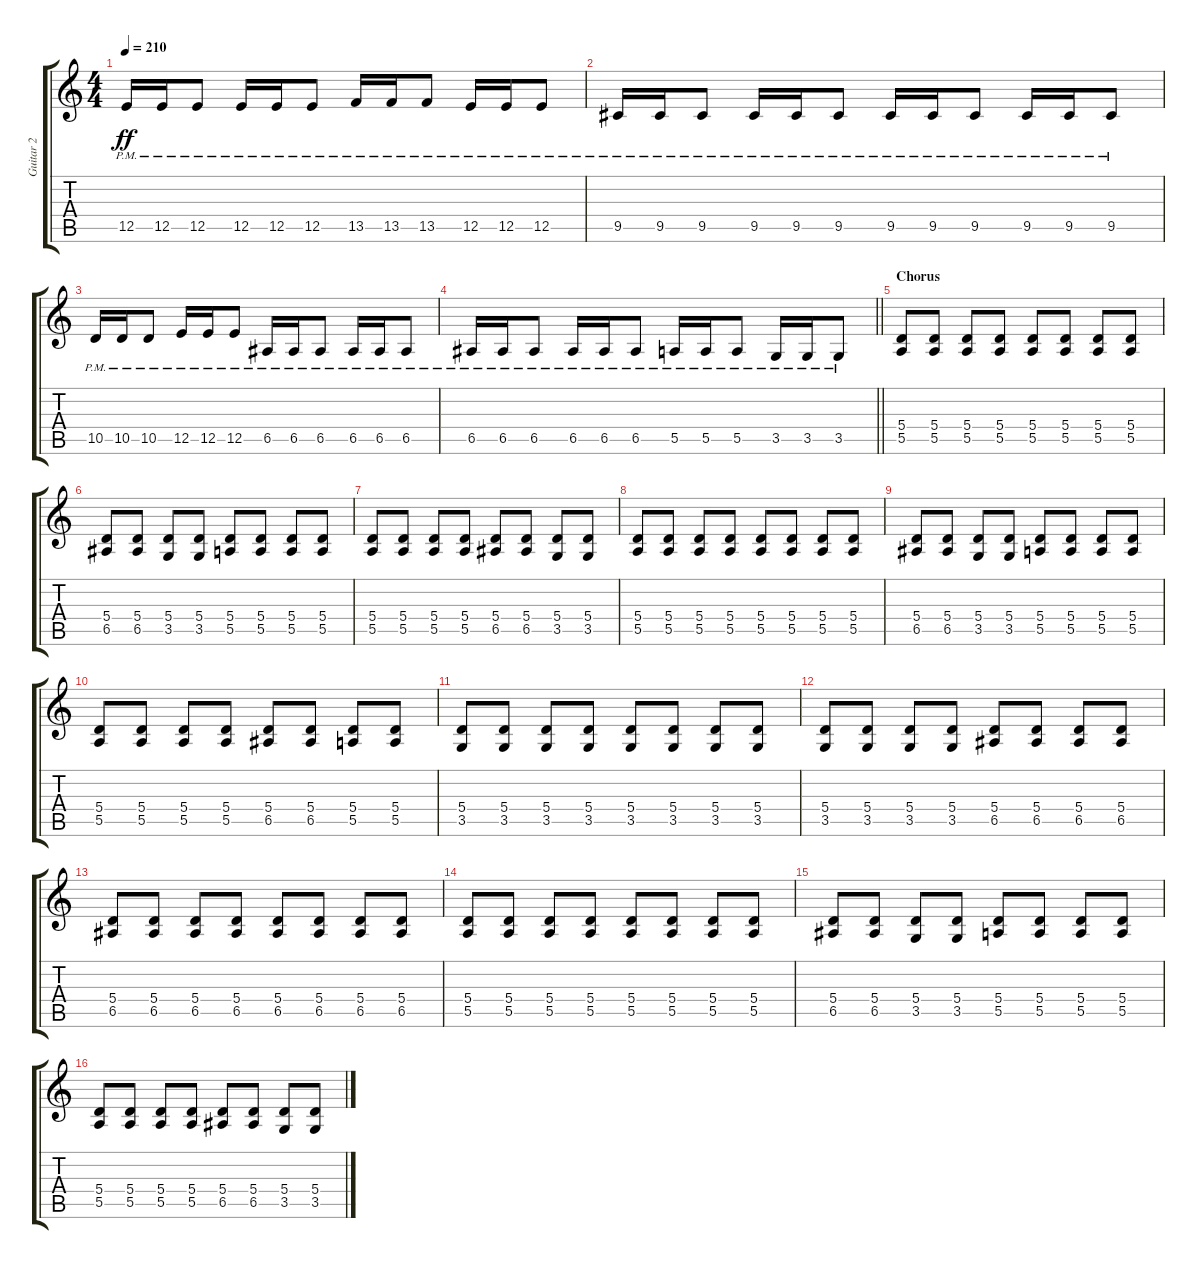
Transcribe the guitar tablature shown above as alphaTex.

\track ("Guitar 2" "Guitar 2") {instrument distortionguitar}
\staff {score tabs}
\tuning (B3 Gb3 D3 A2 E2 B1) {hide}
\ts (4 4)
\tempo 210
\clef g2
\ks c
12.5{pm}.16{dy ff} 12.5{pm}.16 12.5{pm}.8 12.5{pm}.16 12.5{pm}.16 12.5{pm}.8 13.5{pm}.16 13.5{pm}.16 13.5{pm}.8 12.5{pm}.16 12.5{pm}.16 12.5{pm}.8 |
9.5{pm}.16 9.5{pm}.16 9.5{pm}.8 9.5{pm}.16 9.5{pm}.16 9.5{pm}.8 9.5{pm}.16 9.5{pm}.16 9.5{pm}.8 9.5{pm}.16 9.5{pm}.16 9.5{pm}.8 |
10.5{pm}.16 10.5{pm}.16 10.5{pm}.8 12.5{pm}.16 12.5{pm}.16 12.5{pm}.8 6.5{pm}.16 6.5{pm}.16 6.5{pm}.8 6.5{pm}.16 6.5{pm}.16 6.5{pm}.8 |
\barLineRight lightlight
6.5{pm}.16 6.5{pm}.16 6.5{pm}.8 6.5{pm}.16 6.5{pm}.16 6.5{pm}.8 5.5{pm}.16 5.5{pm}.16 5.5{pm}.8 3.5{pm}.16 3.5{pm}.16 3.5{pm}.8 |
\section ("" "Chorus")
(5.4 5.5).8 (5.4 5.5).8 (5.4 5.5).8 (5.4 5.5).8 (5.4 5.5).8 (5.4 5.5).8 (5.4 5.5).8 (5.4 5.5).8 |
(5.4 6.5).8 (5.4 6.5).8 (5.4 3.5).8 (5.4 3.5).8 (5.4 5.5).8 (5.4 5.5).8 (5.4 5.5).8 (5.4 5.5).8 |
(5.4 5.5).8 (5.4 5.5).8 (5.4 5.5).8 (5.4 5.5).8 (5.4 6.5).8 (5.4 6.5).8 (5.4 3.5).8 (5.4 3.5).8 |
(5.4 5.5).8 (5.4 5.5).8 (5.4 5.5).8 (5.4 5.5).8 (5.4 5.5).8 (5.4 5.5).8 (5.4 5.5).8 (5.4 5.5).8 |
(5.4 6.5).8 (5.4 6.5).8 (5.4 3.5).8 (5.4 3.5).8 (5.4 5.5).8 (5.4 5.5).8 (5.4 5.5).8 (5.4 5.5).8 |
(5.4 5.5).8 (5.4 5.5).8 (5.4 5.5).8 (5.4 5.5).8 (5.4 6.5).8 (5.4 6.5).8 (5.4 5.5).8 (5.4 5.5).8 |
(5.4 3.5).8 (5.4 3.5).8 (5.4 3.5).8 (5.4 3.5).8 (5.4 3.5).8 (5.4 3.5).8 (5.4 3.5).8 (5.4 3.5).8 |
(5.4 3.5).8 (5.4 3.5).8 (5.4 3.5).8 (5.4 3.5).8 (5.4 6.5).8 (5.4 6.5).8 (5.4 6.5).8 (5.4 6.5).8 |
(5.4 6.5).8 (5.4 6.5).8 (5.4 6.5).8 (5.4 6.5).8 (5.4 6.5).8 (5.4 6.5).8 (5.4 6.5).8 (5.4 6.5).8 |
(5.4 5.5).8 (5.4 5.5).8 (5.4 5.5).8 (5.4 5.5).8 (5.4 5.5).8 (5.4 5.5).8 (5.4 5.5).8 (5.4 5.5).8 |
(5.4 6.5).8 (5.4 6.5).8 (5.4 3.5).8 (5.4 3.5).8 (5.4 5.5).8 (5.4 5.5).8 (5.4 5.5).8 (5.4 5.5).8 |
(5.4 5.5).8 (5.4 5.5).8 (5.4 5.5).8 (5.4 5.5).8 (5.4 6.5).8 (5.4 6.5).8 (5.4 3.5).8 (5.4 3.5).8
